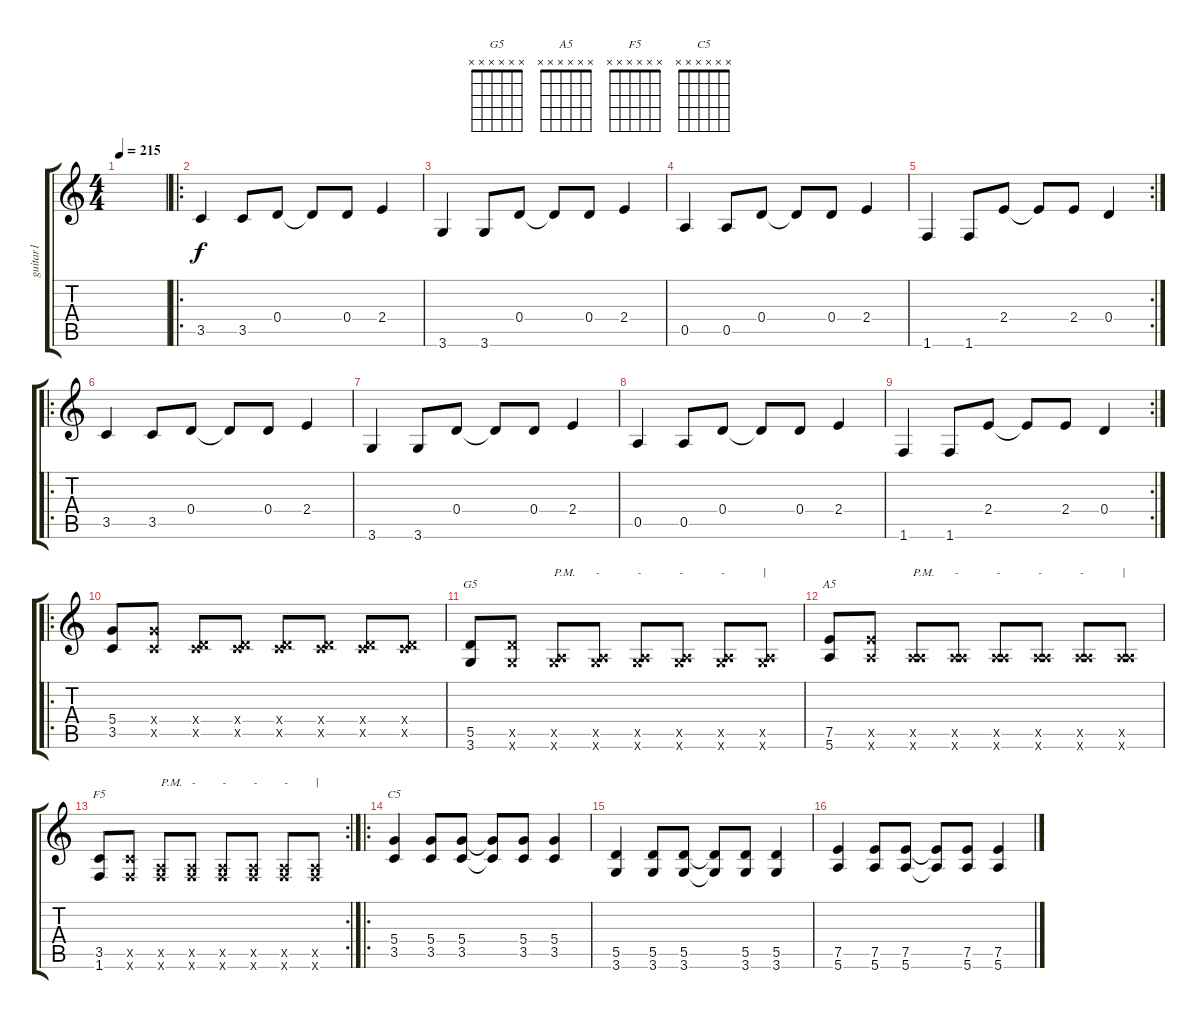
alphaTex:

\track ("guitar1" "guitar1") {instrument distortionguitar}
\staff {score tabs}
\tuning (E4 B3 G3 D3 A2 E2) {hide}
\chord ("G5" x x x x x x) {firstfret 0}
\chord ("A5" x x x x x x) {firstfret 0}
\chord ("F5" x x x x x x) {firstfret 0}
\chord ("C5" x x x x x x) {firstfret 0}
\ts (4 4)
\tempo 215
\clef g2
\ks c
|
\ro
3.5.4 3.5.8 0.4.8 0.4{t}.8 0.4.8 2.4.4 |
3.6.4 3.6.8 0.4.8 0.4{t}.8 0.4.8 2.4.4 |
0.5.4 0.5.8 0.4.8 0.4{t}.8 0.4.8 2.4.4 |
\rc 2
1.6.4 1.6.8 2.4.8 2.4{t}.8 2.4.8 0.4.4 |
\ro
3.5.4 3.5.8 0.4.8 0.4{t}.8 0.4.8 2.4.4 |
3.6.4 3.6.8 0.4.8 0.4{t}.8 0.4.8 2.4.4 |
0.5.4 0.5.8 0.4.8 0.4{t}.8 0.4.8 2.4.4 |
\rc 2
1.6.4 1.6.8 2.4.8 2.4{t}.8 2.4.8 0.4.4 |
\ro
(5.4 3.5).8 (5.4{x} 3.5{x}).8 (0.4{x} 3.5{x}).8 (0.4{x} 3.5{x}).8 (0.4{x} 3.5{x}).8 (0.4{x} 3.5{x}).8 (0.4{x} 3.5{x}).8 (0.4{x} 3.5{x}).8 |
(5.5 3.6).8{ch "G5"} (5.5{x} 3.6{x}).8 (0.5{x} 3.6{x}).8{txt "P.M."} (0.5{x} 3.6{x}).8{txt "-"} (0.5{x} 3.6{x}).8{txt "-"} (0.5{x} 3.6{x}).8{txt "-"} (0.5{x} 3.6{x}).8{txt "-"} (0.5{x} 3.6{x}).8{txt "|"} |
(7.5 5.6).8{ch "A5"} (7.5{x} 5.6{x}).8 (0.5{x} 5.6{x}).8{txt "P.M."} (0.5{x} 5.6{x}).8{txt "-"} (0.5{x} 5.6{x}).8{txt "-"} (0.5{x} 5.6{x}).8{txt "-"} (0.5{x} 5.6{x}).8{txt "-"} (0.5{x} 5.6{x}).8{txt "|"} |
\rc 2
(3.5 1.6).8{ch "F5"} (3.5{x} 1.6{x}).8 (0.5{x} 1.6{x}).8{txt "P.M."} (0.5{x} 1.6{x}).8{txt "-"} (0.5{x} 1.6{x}).8{txt "-"} (0.5{x} 1.6{x}).8{txt "-"} (0.5{x} 1.6{x}).8{txt "-"} (0.5{x} 1.6{x}).8{txt "|"} |
\ro
(5.4 3.5).4{ch "C5"} (5.4 3.5).8 (5.4 3.5).8 (5.4{t} 3.5{t}).8 (5.4 3.5).8 (5.4 3.5).4 |
(5.5 3.6).4 (5.5 3.6).8 (5.5 3.6).8 (5.5{t} 3.6{t}).8 (5.5 3.6).8 (5.5 3.6).4 |
(7.5 5.6).4 (7.5 5.6).8 (7.5 5.6).8 (7.5{t} 5.6{t}).8 (7.5 5.6).8 (7.5 5.6).4
